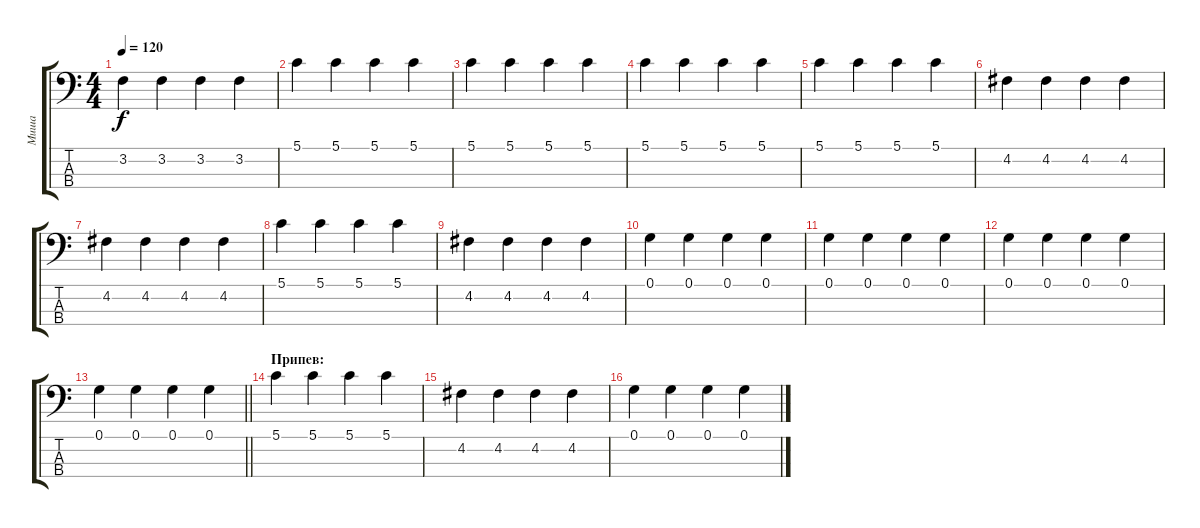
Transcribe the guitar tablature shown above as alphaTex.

\track ("Миша" "Миша") {instrument electricbassfinger}
\staff {score tabs}
\tuning (G2 D2 A1 E1) {hide}
\ts (4 4)
\tempo 120
\clef f4
\ks c
3.2.4{dy f} 3.2.4 3.2.4 3.2.4 |
5.1.4 5.1.4 5.1.4 5.1.4 |
5.1.4 5.1.4 5.1.4 5.1.4 |
5.1.4 5.1.4 5.1.4 5.1.4 |
5.1.4 5.1.4 5.1.4 5.1.4 |
4.2.4 4.2.4 4.2.4 4.2.4 |
4.2.4 4.2.4 4.2.4 4.2.4 |
5.1.4 5.1.4 5.1.4 5.1.4 |
4.2.4 4.2.4 4.2.4 4.2.4 |
0.1.4 0.1.4 0.1.4 0.1.4 |
0.1.4 0.1.4 0.1.4 0.1.4 |
0.1.4 0.1.4 0.1.4 0.1.4 |
\barLineRight lightlight
0.1.4 0.1.4 0.1.4 0.1.4 |
\section ("" "Припев:")
5.1.4 5.1.4 5.1.4 5.1.4 |
4.2.4 4.2.4 4.2.4 4.2.4 |
0.1.4 0.1.4 0.1.4 0.1.4
